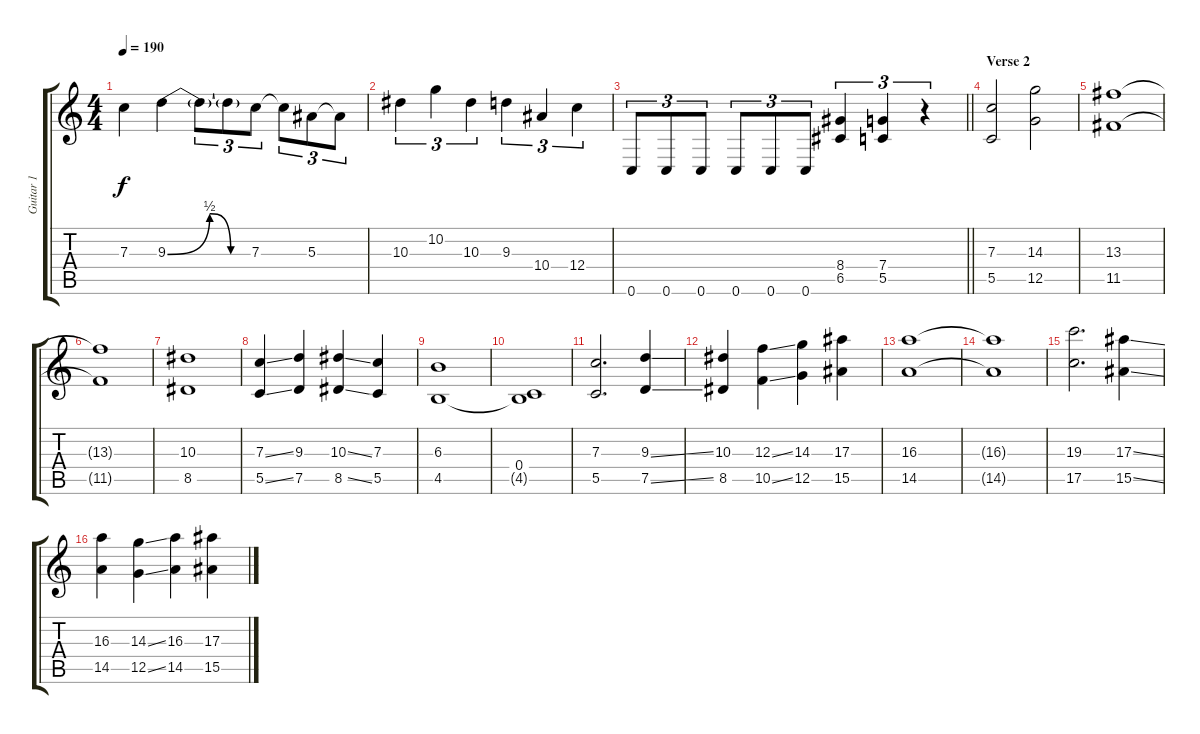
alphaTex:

\track ("Guitar 1" "Guitar 1") {instrument distortionguitar}
\staff {score tabs}
\tuning (D4 A3 F3 C3 G2 C2) {hide}
\ts (4 4)
\tempo 190
\clef g2
\ks c
7.3.4{dy f} 9.3{be (custom 0 0 30 2 45 0 60 0)}.4 9.3{t}.8{tu (3 2)} 9.3{t}.8{tu (3 2)} 7.3.8{tu (3 2)} 7.3{t}.8{tu (3 2)} 5.3.8{tu (3 2)} 5.3{t}.8{tu (3 2)} |
10.3.4{tu (3 2)} 10.2.4{tu (3 2)} 10.3.4{tu (3 2)} 9.3.4{tu (3 2)} 10.4.4{tu (3 2)} 12.4.4{tu (3 2)} |
\barLineRight lightlight
0.6.8{tu (3 2)} 0.6.8{tu (3 2)} 0.6.8{tu (3 2)} 0.6.8{tu (3 2)} 0.6.8{tu (3 2)} 0.6.8{tu (3 2)} (8.4 6.5).4{tu (3 2)} (7.4 5.5).4{tu (3 2)} r.4{tu (3 2)} |
\section ("" "Verse 2")
(7.3 5.5).2{volume 7} (14.3 12.5).2 |
(13.3 11.5).1 |
(13.3{t} 11.5{t}).1 |
(10.3 8.5).1 |
(7.3{ss} 5.5{ss}).4 (9.3 7.5).4 (10.3{ss} 8.5{ss}).4 (7.3 5.5).4 |
(6.3 4.5).1 |
(0.4 4.5{t}).1 |
(7.3 5.5).2{d} (9.3{ss} 7.5{ss}).4 |
(10.3 8.5).4 (12.3{ss} 10.5{ss}).4 (14.3 12.5).4 (17.3 15.5).4 |
(16.3 14.5).1 |
(16.3{t} 14.5{t}).1 |
(19.3 17.5).2{d} (17.3{ss} 15.5{ss}).4 |
(16.3 14.5).4 (14.3{ss} 12.5{ss}).4 (16.3 14.5).4 (17.3 15.5).4
